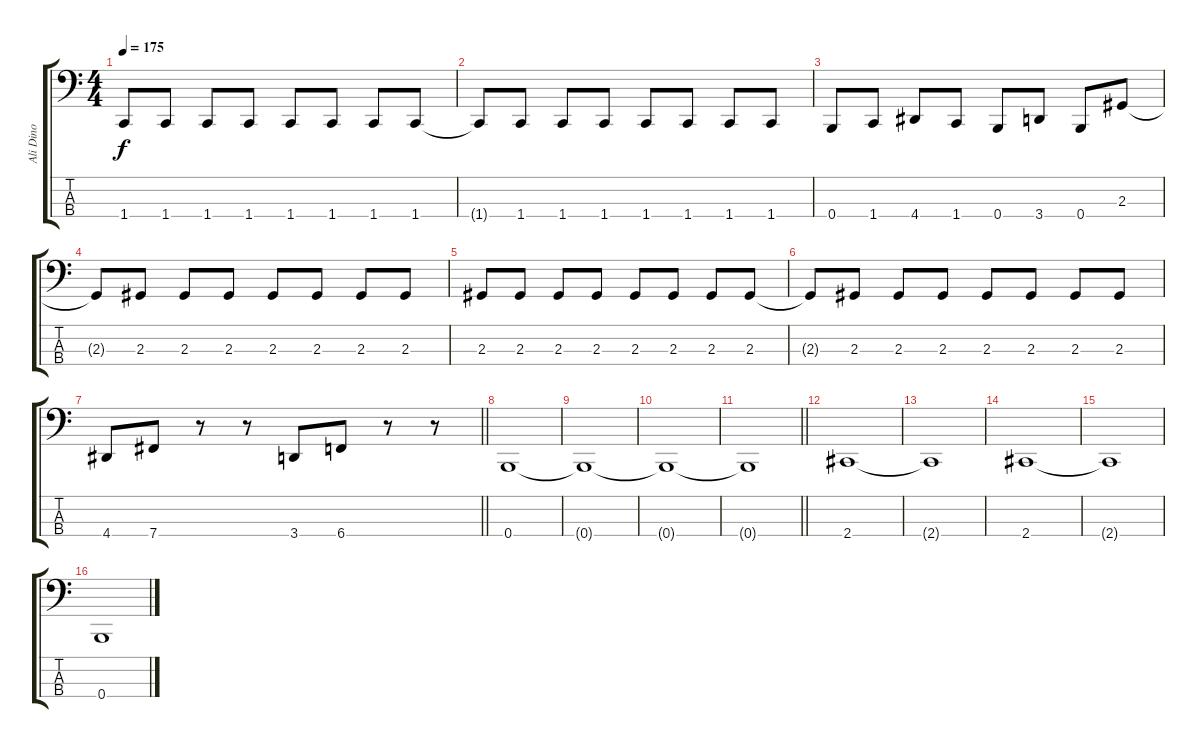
\track ("Ali Dino" "Ali Dino") {instrument electricbasspick}
\staff {score tabs}
\tuning (E2 B1 Gb1 B0) {hide}
\ts (4 4)
\tempo 175
\clef f4
\ks c
1.4.8{dy f} 1.4.8 1.4.8 1.4.8 1.4.8 1.4.8 1.4.8 1.4.8 |
1.4{t}.8 1.4.8 1.4.8 1.4.8 1.4.8 1.4.8 1.4.8 1.4.8 |
0.4.8 1.4.8 4.4.8 1.4.8 0.4.8 3.4.8 0.4.8 2.3.8 |
2.3{t}.8 2.3.8 2.3.8 2.3.8 2.3.8 2.3.8 2.3.8 2.3.8 |
2.3.8 2.3.8 2.3.8 2.3.8 2.3.8 2.3.8 2.3.8 2.3.8 |
2.3{t}.8 2.3.8 2.3.8 2.3.8 2.3.8 2.3.8 2.3.8 2.3.8 |
\barLineRight lightlight
4.4.8 7.4.8 r.8 r.8 3.4.8 6.4.8 r.8 r.8 |
0.4.1 |
0.4{t}.1 |
0.4{t}.1 |
\barLineRight lightlight
0.4{t}.1 |
2.4.1 |
2.4{t}.1 |
2.4.1 |
2.4{t}.1 |
0.4.1
